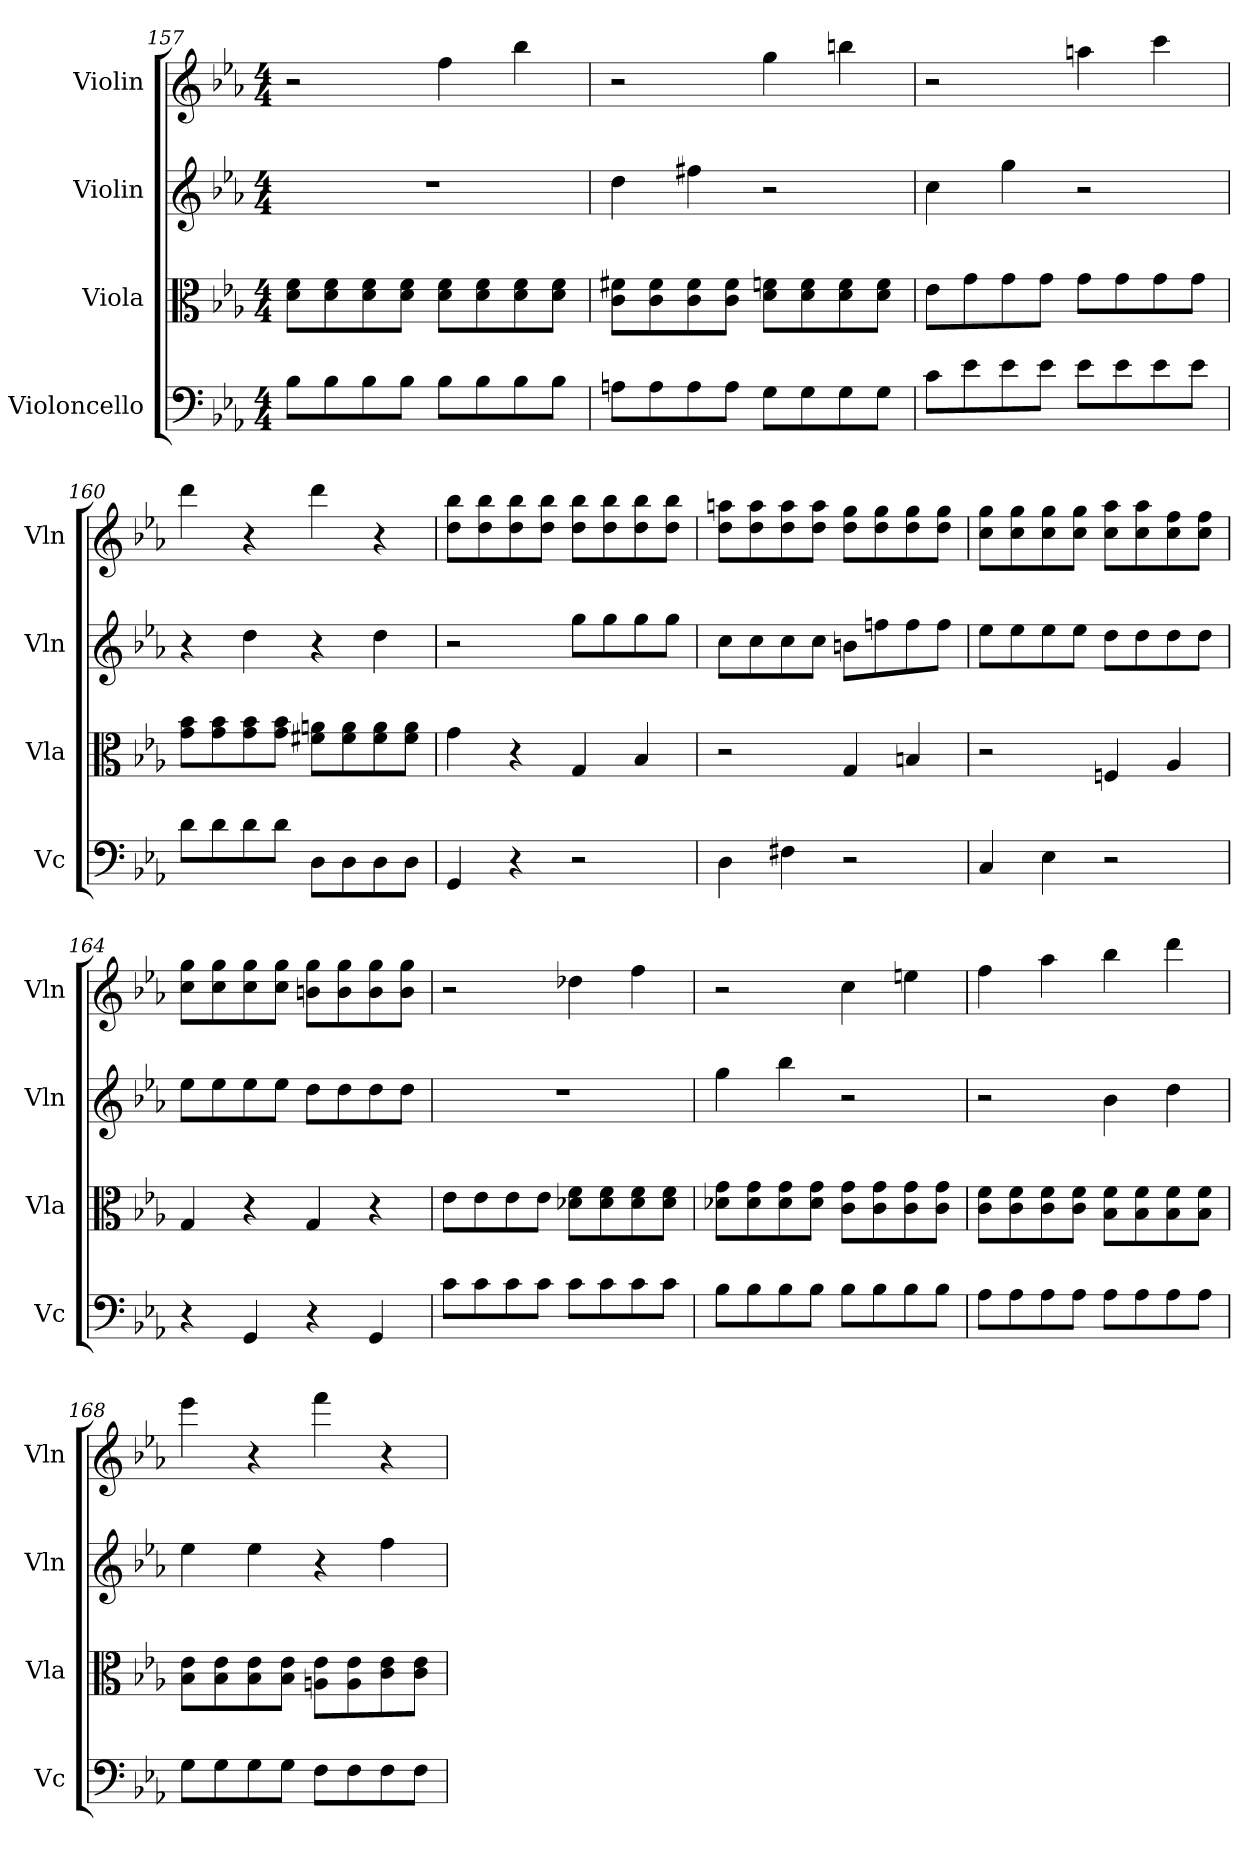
**kern	**kern	**kern	**kern
*part4	*part3	*part2	*part1
*staff4	*staff3	*staff2	*staff1
*I"Violoncello	*I"Viola	*I"Violin	*I"Violin
*I'Vc	*I'Vla	*I'Vln	*I'Vln
*clefF4	*clefC3	*clefG2	*clefG2
*k[b-e-a-]	*k[b-e-a-]	*k[b-e-a-]	*k[b-e-a-]
*M4/4	*M4/4	*M4/4	*M4/4
=157	=157	=157	=157
8B-\L	8d\ 8f\L	1r	2r
8B-\	8d\ 8f\	.	.
8B-\	8d\ 8f\	.	.
8B-\J	8d\ 8f\J	.	.
8B-\L	8d\ 8f\L	.	4ff\
8B-\	8d\ 8f\	.	.
8B-\	8d\ 8f\	.	4bb-\
8B-\J	8d\ 8f\J	.	.
=158	=158	=158	=158
8An\L	8c\ 8f#X\L	4dd\	2r
8A\	8c\ 8f#\	.	.
8A\	8c\ 8f#\	4ff#X\	.
8A\J	8c\ 8f#\J	.	.
8G\L	8d\ 8fn\L	2r	4gg\
8G\	8d\ 8f\	.	.
8G\	8d\ 8f\	.	4bbn\
8G\J	8d\ 8f\J	.	.
=159	=159	=159	=159
8c\L	8e-\L	4cc\	2r
8e-\	8g\	.	.
8e-\	8g\	4gg\	.
8e-\J	8g\J	.	.
8e-\L	8g\L	2r	4aan\
8e-\	8g\	.	.
8e-\	8g\	.	4ccc\
8e-\J	8g\J	.	.
=160	=160	=160	=160
8d\L	8g\ 8b-\L	4r	4ddd\
8d\	8g\ 8b-\	.	.
8d\	8g\ 8b-\	4dd\	4r
8d\J	8g\ 8b-\J	.	.
8D\L	8f#X\ 8an\L	4r	4ddd\
8D\	8f#\ 8a\	.	.
8D\	8f#\ 8a\	4dd\	4r
8D\J	8f#\ 8a\J	.	.
=161	=161	=161	=161
4GG/	4g\	2r	8dd\ 8bb-\L
.	.	.	8dd\ 8bb-\
4r	4r	.	8dd\ 8bb-\
.	.	.	8dd\ 8bb-\J
2r	4G/	8gg\L	8dd\ 8bb-\L
.	.	8gg\	8dd\ 8bb-\
.	4B-/	8gg\	8dd\ 8bb-\
.	.	8gg\J	8dd\ 8bb-\J
=162	=162	=162	=162
4D\	2r	8cc\L	8dd\ 8aan\L
.	.	8cc\	8dd\ 8aa\
4F#X\	.	8cc\	8dd\ 8aa\
.	.	8cc\J	8dd\ 8aa\J
2r	4G/	8bn\L	8dd\ 8gg\L
.	.	8ffn\	8dd\ 8gg\
.	4Bn/	8ff\	8dd\ 8gg\
.	.	8ff\J	8dd\ 8gg\J
=163	=163	=163	=163
4C/	2r	8ee-\L	8cc\ 8gg\L
.	.	8ee-\	8cc\ 8gg\
4E-\	.	8ee-\	8cc\ 8gg\
.	.	8ee-\J	8cc\ 8gg\J
2r	4Fn/	8dd\L	8cc\ 8aa-\L
.	.	8dd\	8cc\ 8aa-\
.	4A-/	8dd\	8cc\ 8ff\
.	.	8dd\J	8cc\ 8ff\J
=164	=164	=164	=164
4r	4G/	8ee-\L	8cc\ 8gg\L
.	.	8ee-\	8cc\ 8gg\
4GG/	4r	8ee-\	8cc\ 8gg\
.	.	8ee-\J	8cc\ 8gg\J
4r	4G/	8dd\L	8bn\ 8gg\L
.	.	8dd\	8b\ 8gg\
4GG/	4r	8dd\	8b\ 8gg\
.	.	8dd\J	8b\ 8gg\J
=165	=165	=165	=165
8c\L	8e-\L	1r	2r
8c\	8e-\	.	.
8c\	8e-\	.	.
8c\J	8e-\J	.	.
8c\L	8d-X\ 8f\L	.	4dd-X\
8c\	8d-\ 8f\	.	.
8c\	8d-\ 8f\	.	4ff\
8c\J	8d-\ 8f\J	.	.
=166	=166	=166	=166
8B-\L	8d-X\ 8g\L	4gg\	2r
8B-\	8d-\ 8g\	.	.
8B-\	8d-\ 8g\	4bb-\	.
8B-\J	8d-\ 8g\J	.	.
8B-\L	8c\ 8g\L	2r	4cc\
8B-\	8c\ 8g\	.	.
8B-\	8c\ 8g\	.	4een\
8B-\J	8c\ 8g\J	.	.
=167	=167	=167	=167
8A-\L	8c\ 8f\L	2r	4ff\
8A-\	8c\ 8f\	.	.
8A-\	8c\ 8f\	.	4aa-\
8A-\J	8c\ 8f\J	.	.
8A-\L	8B-\ 8f\L	4b-\	4bb-\
8A-\	8B-\ 8f\	.	.
8A-\	8B-\ 8f\	4dd\	4ddd\
8A-\J	8B-\ 8f\J	.	.
=168	=168	=168	=168
8G\L	8B-\ 8e-\L	4ee-\	4eee-\
8G\	8B-\ 8e-\	.	.
8G\	8B-\ 8e-\	4ee-\	4r
8G\J	8B-\ 8e-\J	.	.
8F\L	8An\ 8e-\L	4r	4fff\
8F\	8A\ 8e-\	.	.
8F\	8c\ 8e-\	4ff\	4r
8F\J	8c\ 8e-\J	.	.
=	=	=	=
*-	*-	*-	*-
